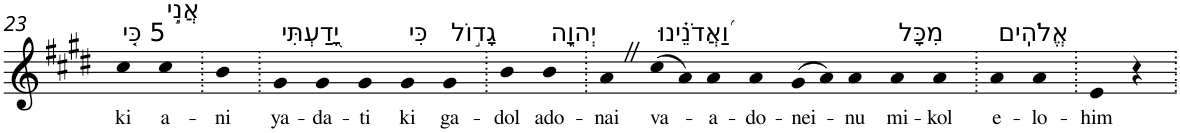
**kern	**text
*part1	*part1
*staff1	*staff1
*I"Piano	*
*I'Pno	*
!!LO:PB:g=z
*clefG2	*
*k[f#c#g#d#]	*
*E:	*
=23	=23
!LO:TX:a:t=5 כִּ֤י	!
!	!LO:LY:b
4cc#	ki
!LO:TX:a:t=אֲנִ֣י	!
!	!LO:LY:b
4cc#	a-
=24.	=24.
!	!LO:LY:b
4b	-ni
=25.	=25.
!LO:TX:a:t=יָ֭דַעְתִּי	!
!	!LO:LY:b
4g#	ya-
!	!LO:LY:b
4g#	-da-
!	!LO:LY:b
4g#	-ti
!LO:TX:a:t=כִּי	!
!	!LO:LY:b
4g#	ki
!LO:TX:a:t=גָד֣וֹל	!
!	!LO:LY:b
4g#	ga-
=26.	=26.
!	!LO:LY:b
4b	-dol
!LO:TX:a:t=יְהוָ֑ה	!
!	!LO:LY:b
4b	ado-
=27.	=27.
!	!LO:LY:b
4aZ	-nai
!LO:TX:a:t=וַ֝אֲדֹנֵ֗ינוּ	!
!	!LO:LY:b
(>8cc#	va-
8a)	.
!	!LO:LY:b
4a	-a-
!	!LO:LY:b
4a	-do-
!	!LO:LY:b
(>8g#	-nei-
8a)	.
!	!LO:LY:b
4a	-nu
!LO:TX:a:t=מִכָּל	!
!	!LO:LY:b
4a	mi-
!	!LO:LY:b
4a	-kol
=28.	=28.
!LO:TX:a:t=אֱלֹהִֽים	!
!	!LO:LY:b
4a	e-
!	!LO:LY:b
4a	-lo-
=29.	=29.
!	!LO:LY:b
4e	-him
4r	.
=.	=.
*-	*-
